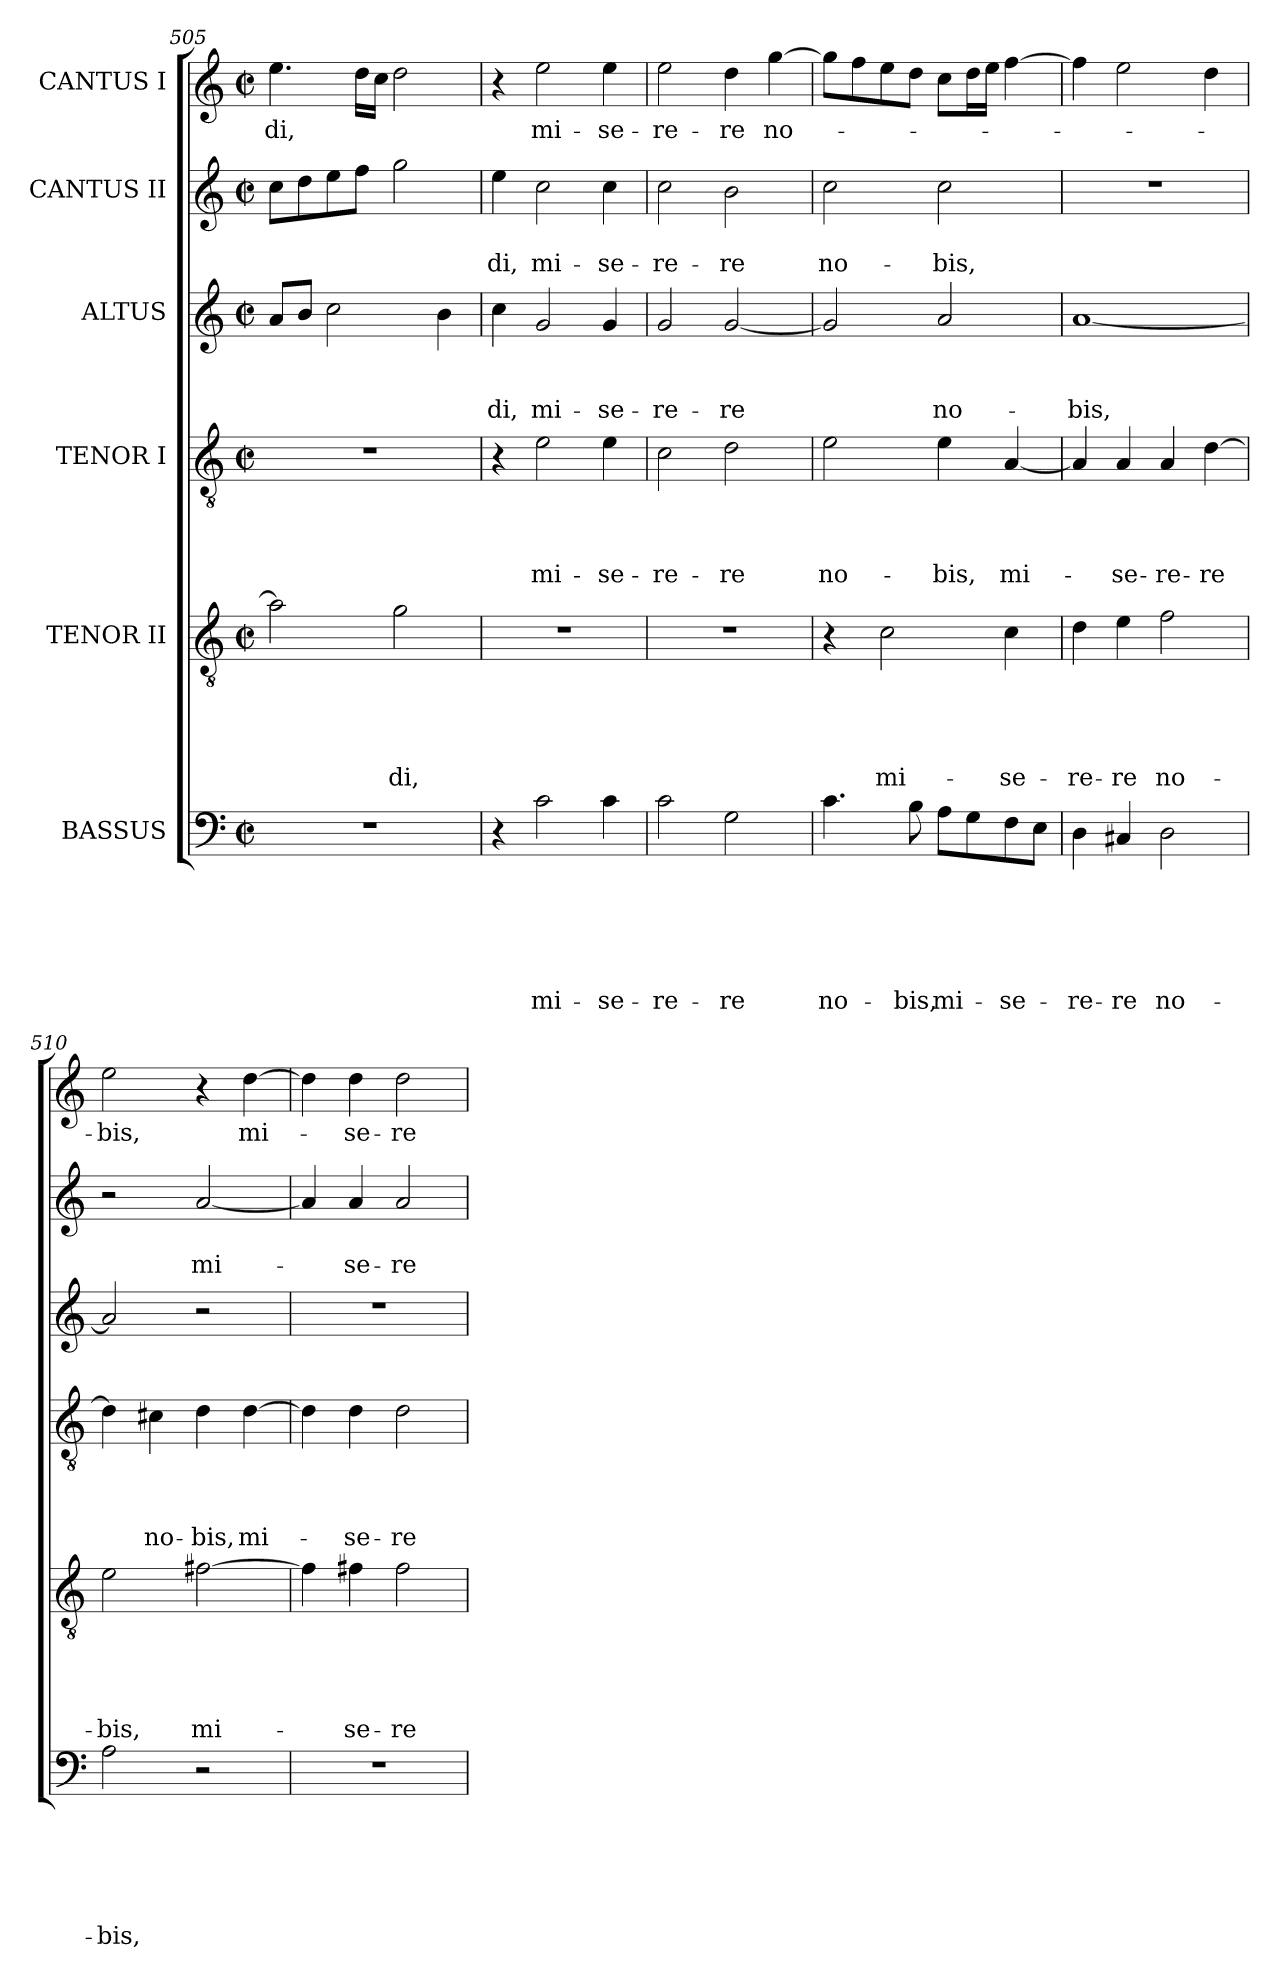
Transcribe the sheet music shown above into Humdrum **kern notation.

**kern	**text	**text	**text	**text	**text	**text	**kern	**text	**text	**text	**text	**text	**kern	**text	**text	**text	**text	**kern	**text	**text	**text	**kern	**text	**text	**kern	**text
*part6	*part6	*part6	*part6	*part6	*part6	*part6	*part5	*part5	*part5	*part5	*part5	*part5	*part4	*part4	*part4	*part4	*part4	*part3	*part3	*part3	*part3	*part2	*part2	*part2	*part1	*part1
*staff6	*staff6	*staff6	*staff6	*staff6	*staff6	*staff6	*staff5	*staff5	*staff5	*staff5	*staff5	*staff5	*staff4	*staff4	*staff4	*staff4	*staff4	*staff3	*staff3	*staff3	*staff3	*staff2	*staff2	*staff2	*staff1	*staff1
*I"BASSUS	*	*	*	*	*	*	*I"TENOR II	*	*	*	*	*	*I"TENOR I	*	*	*	*	*I"ALTUS	*	*	*	*I"CANTUS II	*	*	*I"CANTUS I	*
*clefF4	*	*	*	*	*	*	*clefGv2	*	*	*	*	*	*clefGv2	*	*	*	*	*clefG2	*	*	*	*clefG2	*	*	*clefG2	*
*k[]	*	*	*	*	*	*	*k[]	*	*	*	*	*	*k[]	*	*	*	*	*k[]	*	*	*	*k[]	*	*	*k[]	*
*C:	*	*	*	*	*	*	*C:	*	*	*	*	*	*C:	*	*	*	*	*C:	*	*	*	*C:	*	*	*C:	*
*M2/2	*	*	*	*	*	*	*M2/2	*	*	*	*	*	*M2/2	*	*	*	*	*M2/2	*	*	*	*M2/2	*	*	*M2/2	*
*met(c|)	*	*	*	*	*	*	*met(c|)	*	*	*	*	*	*met(c|)	*	*	*	*	*met(c|)	*	*	*	*met(c|)	*	*	*met(c|)	*
=505	=505	=505	=505	=505	=505	=505	=505	=505	=505	=505	=505	=505	=505	=505	=505	=505	=505	=505	=505	=505	=505	=505	=505	=505	=505	=505
1r	.	.	.	.	.	.	2a\]	.	.	.	.	.	1r	.	.	.	.	8a/L	.	.	.	8cc\L	.	.	4.ee\	-di,
.	.	.	.	.	.	.	.	.	.	.	.	.	.	.	.	.	.	8b/J	.	.	.	8dd\	.	.	.	.
.	.	.	.	.	.	.	.	.	.	.	.	.	.	.	.	.	.	2cc\	.	.	.	8ee\	.	.	.	.
.	.	.	.	.	.	.	.	.	.	.	.	.	.	.	.	.	.	.	.	.	.	8ff\J	.	.	16dd\LL	.
.	.	.	.	.	.	.	.	.	.	.	.	.	.	.	.	.	.	.	.	.	.	.	.	.	16cc\JJ	.
.	.	.	.	.	.	.	2g\	.	.	.	.	-di,	.	.	.	.	.	.	.	.	.	2gg\	.	.	2dd\	.
.	.	.	.	.	.	.	.	.	.	.	.	.	.	.	.	.	.	4b\	.	.	.	.	.	.	.	.
=506	=506	=506	=506	=506	=506	=506	=506	=506	=506	=506	=506	=506	=506	=506	=506	=506	=506	=506	=506	=506	=506	=506	=506	=506	=506	=506
4r	.	.	.	.	.	.	1r	.	.	.	.	.	4r	.	.	.	.	4cc\	.	.	-di,	4ee\	.	-di,	4r	.
2c\	.	.	.	.	.	mi-	.	.	.	.	.	.	2e\	.	.	.	mi-	2g/	.	.	mi-	2cc\	.	mi-	2ee\	mi-
4c\	.	.	.	.	.	-se-	.	.	.	.	.	.	4e\	.	.	.	-se-	4g/	.	.	-se-	4cc\	.	-se-	4ee\	-se-
=507	=507	=507	=507	=507	=507	=507	=507	=507	=507	=507	=507	=507	=507	=507	=507	=507	=507	=507	=507	=507	=507	=507	=507	=507	=507	=507
2c\	.	.	.	.	.	-re-	1r	.	.	.	.	.	2c\	.	.	.	-re-	2g/	.	.	-re-	2cc\	.	-re-	2ee\	-re-
2G\	.	.	.	.	.	-re	.	.	.	.	.	.	2d\	.	.	.	-re	[2g/	.	.	-re	2b\	.	-re	4dd\	-re
.	.	.	.	.	.	.	.	.	.	.	.	.	.	.	.	.	.	.	.	.	.	.	.	.	[4gg\	no-
!!LO:PB:g=z
=508	=508	=508	=508	=508	=508	=508	=508	=508	=508	=508	=508	=508	=508	=508	=508	=508	=508	=508	=508	=508	=508	=508	=508	=508	=508	=508
4.c\	.	.	.	.	.	no-	4r	.	.	.	.	.	2e\	.	.	.	no-	2g/]	.	.	.	2cc\	.	no-	8gg\L]	.
.	.	.	.	.	.	.	.	.	.	.	.	.	.	.	.	.	.	.	.	.	.	.	.	.	8ff\	.
.	.	.	.	.	.	.	2c\	.	.	.	.	mi-	.	.	.	.	.	.	.	.	.	.	.	.	8ee\	.
8B\	.	.	.	.	.	-bis,	.	.	.	.	.	.	.	.	.	.	.	.	.	.	.	.	.	.	8dd\J	.
8A\L	.	.	.	.	.	mi-	.	.	.	.	.	.	4e\	.	.	.	-bis,	2a/	.	.	no-	2cc\	.	-bis,	8cc\L	.
8G\	.	.	.	.	.	.	.	.	.	.	.	.	.	.	.	.	.	.	.	.	.	.	.	.	16dd\L	.
.	.	.	.	.	.	.	.	.	.	.	.	.	.	.	.	.	.	.	.	.	.	.	.	.	16ee\JJ	.
8F\	.	.	.	.	.	-se-	4c\	.	.	.	.	-se-	[4A/	.	.	.	mi-	.	.	.	.	.	.	.	[4ff\	.
8E\J	.	.	.	.	.	.	.	.	.	.	.	.	.	.	.	.	.	.	.	.	.	.	.	.	.	.
=509	=509	=509	=509	=509	=509	=509	=509	=509	=509	=509	=509	=509	=509	=509	=509	=509	=509	=509	=509	=509	=509	=509	=509	=509	=509	=509
4D\	.	.	.	.	.	-re-	4d\	.	.	.	.	-re-	4A/]	.	.	.	.	[1a	.	.	-bis,	1r	.	.	4ff\]	.
4C#X/	.	.	.	.	.	-re	4e\	.	.	.	.	-re	4A/	.	.	.	-se-	.	.	.	.	.	.	.	2ee\	.
2D\	.	.	.	.	.	no-	2f\	.	.	.	.	no-	4A/	.	.	.	-re-	.	.	.	.	.	.	.	.	.
.	.	.	.	.	.	.	.	.	.	.	.	.	[4d\	.	.	.	-re	.	.	.	.	.	.	.	4dd\	.
=510	=510	=510	=510	=510	=510	=510	=510	=510	=510	=510	=510	=510	=510	=510	=510	=510	=510	=510	=510	=510	=510	=510	=510	=510	=510	=510
2A\	.	.	.	.	.	-bis,	2e\	.	.	.	.	-bis,	4d\]	.	.	.	.	2a/]	.	.	.	2r	.	.	2ee\	-bis,
.	.	.	.	.	.	.	.	.	.	.	.	.	4c#X\	.	.	.	no-	.	.	.	.	.	.	.	.	.
2r	.	.	.	.	.	.	[2f#X\	.	.	.	.	mi-	4d\	.	.	.	-bis,	2r	.	.	.	[2a/	.	mi-	4r	.
.	.	.	.	.	.	.	.	.	.	.	.	.	[4d\	.	.	.	mi-	.	.	.	.	.	.	.	[4dd\	mi-
=511	=511	=511	=511	=511	=511	=511	=511	=511	=511	=511	=511	=511	=511	=511	=511	=511	=511	=511	=511	=511	=511	=511	=511	=511	=511	=511
1r	.	.	.	.	.	.	4f#\]	.	.	.	.	.	4d\]	.	.	.	.	1r	.	.	.	4a/]	.	.	4dd\]	.
.	.	.	.	.	.	.	4f#X\	.	.	.	.	-se-	4d\	.	.	.	-se-	.	.	.	.	4a/	.	-se-	4dd\	-se-
.	.	.	.	.	.	.	2f#\	.	.	.	.	-re-	2d\	.	.	.	-re-	.	.	.	.	2a/	.	-re-	2dd\	-re-
=	=	=	=	=	=	=	=	=	=	=	=	=	=	=	=	=	=	=	=	=	=	=	=	=	=	=
*-	*-	*-	*-	*-	*-	*-	*-	*-	*-	*-	*-	*-	*-	*-	*-	*-	*-	*-	*-	*-	*-	*-	*-	*-	*-	*-
